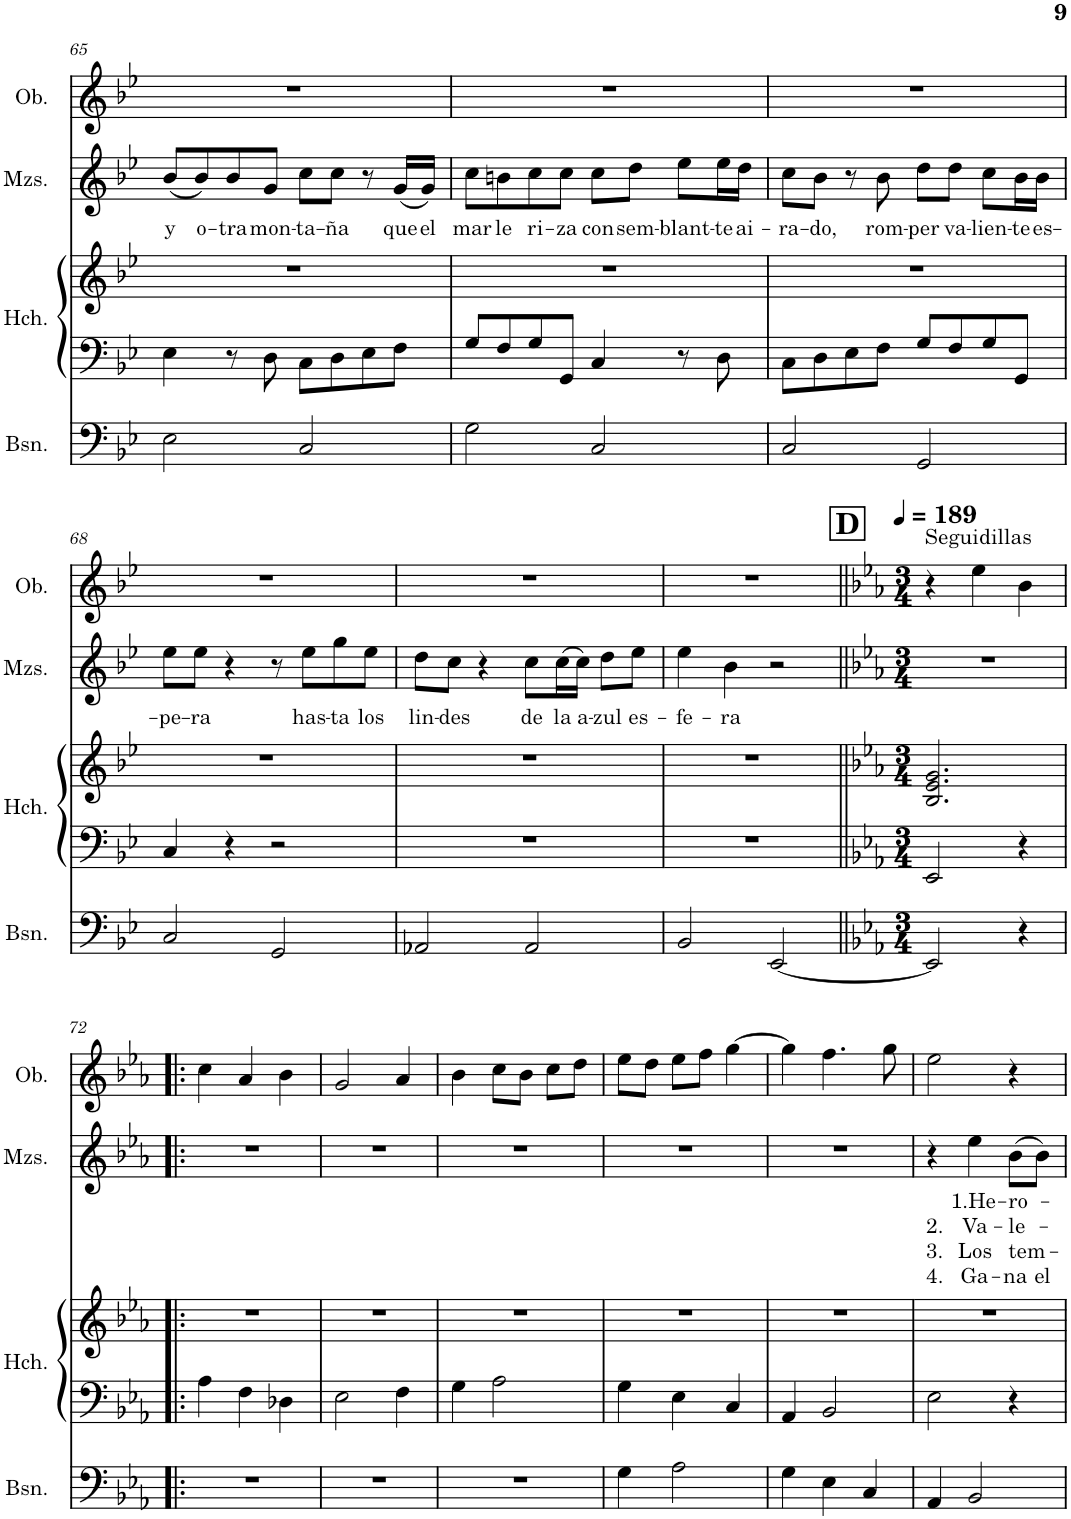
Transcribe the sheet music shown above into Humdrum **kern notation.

**kern	**kern	**kern	**kern	**text	**text	**text	**text	**kern
*part4	*part3	*part3	*part2	*part2	*part2	*part2	*part2	*part1
*staff5	*staff4	*staff3	*staff2	*staff2	*staff2	*staff2	*staff2	*staff1
*I"Bassoon	*I"Harpsichord	*	*I"Mezzo-soprano	*	*	*	*	*I"Oboe
*I'Bsn.	*I'Hch.	*	*I'Mzs.	*	*	*	*	*I'Ob.
!!LO:PB:g=z
*clefF4	*clefF4	*clefG2	*clefG2	*	*	*	*	*clefG2
*k[b-e-]	*k[b-e-]	*k[b-e-]	*k[b-e-]	*	*	*	*	*k[b-e-]
*M4/4	*M4/4	*M4/4	*M4/4	*	*	*	*	*M4/4
*met(c)	*met(c)	*met(c)	*met(c)	*	*	*	*	*met(c)
=65	=65	=65	=65	=65	=65	=65	=65	=65
!	!	!	!	!LO:LY:b	!	!	!	!
2E-\	4E-\	1r	(8b-/L	y	.	.	.	1r
!	!	!	!	!LO:LY:b	!	!	!	!
.	.	.	8b-/)	o-	.	.	.	.
!	!	!	!	!LO:LY:b	!	!	!	!
.	8r	.	8b-/	-tra	.	.	.	.
!	!	!	!	!LO:LY:b	!	!	!	!
.	8D\	.	8g/J	mon-	.	.	.	.
!	!	!	!	!LO:LY:b	!	!	!	!
2C/	8C\L	.	8cc\L	-ta-	.	.	.	.
!	!	!	!	!LO:LY:b	!	!	!	!
.	8D\	.	8cc\J	-ña	.	.	.	.
.	8E-\	.	8r	.	.	.	.	.
!	!	!	!	!LO:LY:b	!	!	!	!
.	8F\J	.	(16g/LL	que	.	.	.	.
!	!	!	!	!LO:LY:b	!	!	!	!
.	.	.	16g/JJ)	el	.	.	.	.
=66	=66	=66	=66	=66	=66	=66	=66	=66
!	!	!	!	!LO:LY:b	!	!	!	!
2G\	8G/L	1r	8cc\L	mar	.	.	.	1r
!	!	!	!	!LO:LY:b	!	!	!	!
.	8F/	.	8bn\	le	.	.	.	.
!	!	!	!	!LO:LY:b	!	!	!	!
.	8G/	.	8cc\	ri-	.	.	.	.
!	!	!	!	!LO:LY:b	!	!	!	!
.	8GG/J	.	8cc\J	-za	.	.	.	.
!	!	!	!	!LO:LY:b	!	!	!	!
2C/	4C/	.	8cc\L	con	.	.	.	.
!	!	!	!	!LO:LY:b	!	!	!	!
.	.	.	8dd\J	sem-	.	.	.	.
!	!	!	!	!LO:LY:b	!	!	!	!
.	8r	.	8ee-\L	-blant-	.	.	.	.
!	!	!	!	!LO:LY:b	!	!	!	!
.	8D\	.	16ee-\L	-te	.	.	.	.
!	!	!	!	!LO:LY:b	!	!	!	!
.	.	.	16dd\JJ	ai-	.	.	.	.
=67	=67	=67	=67	=67	=67	=67	=67	=67
!	!	!	!	!LO:LY:b	!	!	!	!
2C/	8C\L	1r	8cc\L	-ra-	.	.	.	1r
!	!	!	!	!LO:LY:b	!	!	!	!
.	8D\	.	8b-\J	-do,	.	.	.	.
.	8E-\	.	8r	.	.	.	.	.
!	!	!	!	!LO:LY:b	!	!	!	!
.	8F\J	.	8b-\	rom-	.	.	.	.
!	!	!	!	!LO:LY:b	!	!	!	!
2GG/	8G/L	.	8dd\L	-per	.	.	.	.
!	!	!	!	!LO:LY:b	!	!	!	!
.	8F/	.	8dd\J	va-	.	.	.	.
!	!	!	!	!LO:LY:b	!	!	!	!
.	8G/	.	8cc\L	-lien-	.	.	.	.
!	!	!	!	!LO:LY:b	!	!	!	!
.	8GG/J	.	16b-\L	-te	.	.	.	.
!	!	!	!	!LO:LY:b	!	!	!	!
.	.	.	16b-\JJ	es-	.	.	.	.
!!LO:LB:g=z
=68	=68	=68	=68	=68	=68	=68	=68	=68
!	!	!	!	!LO:LY:b	!	!	!	!
2C/	4C/	1r	8ee-\L	-pe-	.	.	.	1r
!	!	!	!	!LO:LY:b	!	!	!	!
.	.	.	8ee-\J	-ra	.	.	.	.
.	4r	.	4r	.	.	.	.	.
2GG/	2r	.	8r	.	.	.	.	.
!	!	!	!	!LO:LY:b	!	!	!	!
.	.	.	8ee-\L	has-	.	.	.	.
!	!	!	!	!LO:LY:b	!	!	!	!
.	.	.	8gg\	-ta	.	.	.	.
!	!	!	!	!LO:LY:b	!	!	!	!
.	.	.	8ee-\J	los	.	.	.	.
=69	=69	=69	=69	=69	=69	=69	=69	=69
!	!	!	!	!LO:LY:b	!	!	!	!
2AA-X/	1r	1r	8dd\L	lin-	.	.	.	1r
!	!	!	!	!LO:LY:b	!	!	!	!
.	.	.	8cc\J	-des	.	.	.	.
.	.	.	4r	.	.	.	.	.
!	!	!	!	!LO:LY:b	!	!	!	!
2AA-/	.	.	8cc\L	de	.	.	.	.
!	!	!	!	!LO:LY:b	!	!	!	!
.	.	.	(16cc\L	la	.	.	.	.
!	!	!	!	!LO:LY:b	!	!	!	!
.	.	.	16cc\JJ)	a-	.	.	.	.
!	!	!	!	!LO:LY:b	!	!	!	!
.	.	.	8dd\L	-zul	.	.	.	.
!	!	!	!	!LO:LY:b	!	!	!	!
.	.	.	8ee-\J	es-	.	.	.	.
=70	=70	=70	=70	=70	=70	=70	=70	=70
!	!	!	!	!LO:LY:b	!	!	!	!
2BB-/	1r	1r	4ee-\	-fe-	.	.	.	1r
!	!	!	!	!LO:LY:b	!	!	!	!
.	.	.	4b-\	-ra	.	.	.	.
[2EE-/	.	.	2r	.	.	.	.	.
=71||	=71||	=71||	=71||	=71||	=71||	=71||	=71||	=71||
!!LO:REH:place=s1:a:B:cj:fs=14:t=D
*k[b-e-a-]	*k[b-e-a-]	*k[b-e-a-]	*k[b-e-a-]	*	*	*	*	*k[b-e-a-]
*M3/4	*M3/4	*M3/4	*M3/4	*	*	*	*	*M3/4
*	*	*	*	*	*	*	*	*MM189
!	!	!	!	!	!	!	!	!LO:TX:a:t=Seguidillas
2EE-/]	2EE-/	2.B-/ 2.e-/ 2.g/	2.r	.	.	.	.	4r
.	.	.	.	.	.	.	.	4ee-\
4r	4r	.	.	.	.	.	.	4b-\
!!LO:LB:g=z
=72!|:	=72!|:	=72!|:	=72!|:	=72!|:	=72!|:	=72!|:	=72!|:	=72!|:
2.r	4A-\	2.r	2.r	.	.	.	.	4cc\
.	4F\	.	.	.	.	.	.	4a-/
.	4D-X\	.	.	.	.	.	.	4b-\
=73	=73	=73	=73	=73	=73	=73	=73	=73
2.r	2E-\	2.r	2.r	.	.	.	.	2g/
.	4F\	.	.	.	.	.	.	4a-/
=74	=74	=74	=74	=74	=74	=74	=74	=74
2.r	4G\	2.r	2.r	.	.	.	.	4b-\
.	2A-\	.	.	.	.	.	.	8cc\L
.	.	.	.	.	.	.	.	8b-\J
.	.	.	.	.	.	.	.	8cc\L
.	.	.	.	.	.	.	.	8dd\J
=75	=75	=75	=75	=75	=75	=75	=75	=75
4G\	4G\	2.r	2.r	.	.	.	.	8ee-\L
.	.	.	.	.	.	.	.	8dd\J
2A-\	4E-\	.	.	.	.	.	.	8ee-\L
.	.	.	.	.	.	.	.	8ff\J
.	4C/	.	.	.	.	.	.	[4gg\
=76	=76	=76	=76	=76	=76	=76	=76	=76
4G\	4AA-/	2.r	2.r	.	.	.	.	4gg\]
4E-\	2BB-/	.	.	.	.	.	.	4.ff\
4C/	.	.	.	.	.	.	.	.
.	.	.	.	.	.	.	.	8gg\
=77	=77	=77	=77	=77	=77	=77	=77	=77
!	!	!	!	!	!LO:LY:b	!LO:LY:b	!LO:LY:b	!
4AA-/	2E-\	2.r	4r	.	2.	3.	4.	2ee-\
!	!	!	!	!LO:LY:b	!LO:LY:b	!LO:LY:b	!LO:LY:b	!
2BB-/	.	.	4ee-\	1.He-	Va-	Los	Ga-	.
!	!	!	!	!LO:LY:b	!LO:LY:b	!LO:LY:b	!LO:LY:b	!
.	4r	.	(8b-\L	-ro-	-le-	tem-	-na	4r
!	!	!	!	!	!	!	!LO:LY:b	!
.	.	.	8b-\J)	.	.	.	el	.
=	=	=	=	=	=	=	=	=
*-	*-	*-	*-	*-	*-	*-	*-	*-
